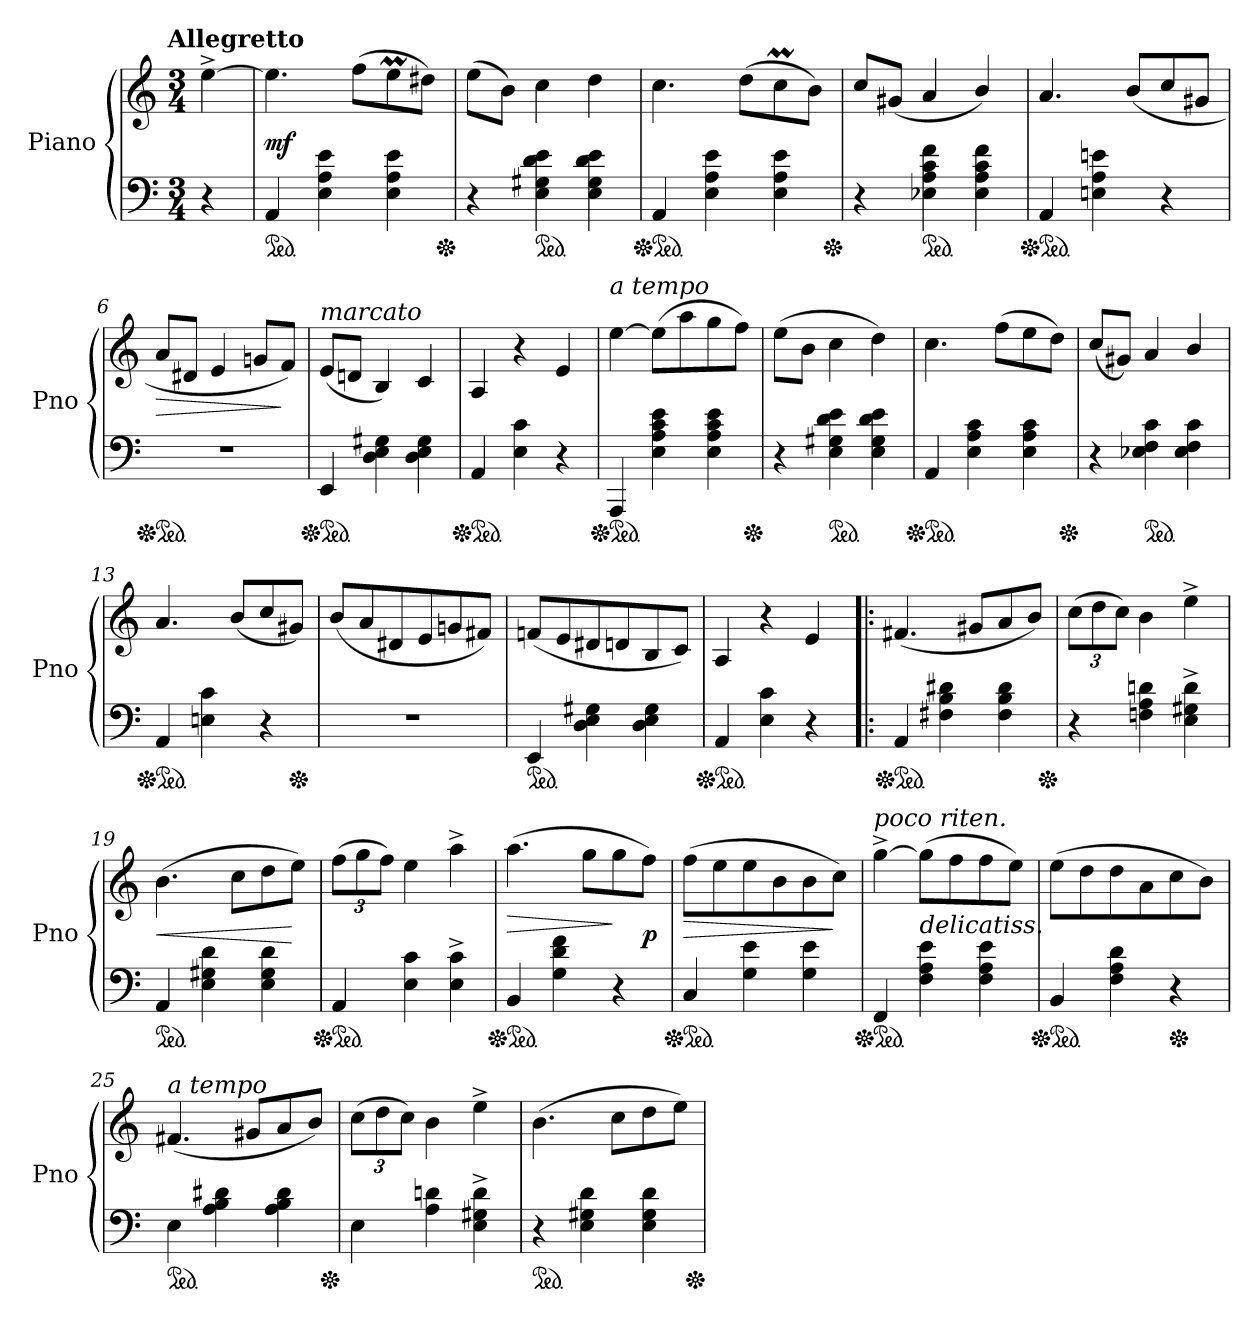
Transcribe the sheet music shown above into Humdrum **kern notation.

**kern	**kern	**dynam
*part1	*part1	*part1
*staff2	*staff1	*staff1/2
*I"Piano	*	*
*I'Pno	*	*
*clefF4	*clefG2	*
*k[]	*k[]	*
*a:	*a:	*
!!LO:TX:omd:t=Allegretto
*M3/4	*M3/4	*
*MM138	*MM138	*
=	=	=
4r	[4ee^	.
=1	=1	=1
*ped	*	*
4AA	4.ee]	mf
4E 4A 4e	.	.
.	(8ffL	.
4E 4A 4e	8eem	.
.	8dd#XJ)	.
*Xped	*	*
=2	=2	=2
4r	(8eeL	.
.	8bJ)	.
*ped	*	*
4E 4G#X 4d 4e	4cc	.
4E 4G# 4d 4e	4dd	.
=3	=3	=3
*Xped	*	*
*ped	*	*
4AA	4.cc	.
4E 4A 4e	.	.
.	(8ddL	.
4E 4A 4e	8ccM	.
.	8bJ)	.
*Xped	*	*
=4	=4	=4
4r	8ccL	.
.	(8g#XJ	.
*ped	*	*
4E-X 4A 4c 4f	4a	.
4E- 4A 4c 4f	4b/)	.
=5	=5	=5
*Xped	*	*
*ped	*	*
4AA	4.a	.
4En 4A 4en	.	.
.	(8bL	.
4r	8cc	.
.	8g#XJ	.
=6	=6	=6
*Xped	*	*
*ped	*	*
2.r	8aL	>
.	8d#XJ	.
.	4e	.
.	8gnL	.
.	8fJ)	]
=7	=7	=7
!	!LO:TX:a:i:t=marcato	!
!LO:TX:a:i:t=riten.	!	!
*Xped	*	*
*ped	*	*
4EE	(8eL	.
.	8dnJ	.
4D 4E 4G#X	4B)	.
4D 4E 4G#	4c	.
=8	=8	=8
*Xped	*	*
*ped	*	*
4AA	4A	.
4E 4c	4r	.
4r	4e	.
=9	=9	=9
!	!LO:TX:a:i:t=a tempo	!
*Xped	*	*
*ped	*	*
4AAA	[4ee	.
4E 4A 4c 4e	(8eeL]	.
.	8aa	.
4E 4A 4c 4e	8gg	.
.	8ffJ)	.
*Xped	*	*
=10	=10	=10
4r	(8eeL	.
.	8bJ	.
*ped	*	*
4E 4G#X 4d 4e	4cc	.
4E 4G# 4d 4e	4dd)	.
=11	=11	=11
*Xped	*	*
*ped	*	*
4AA	4.cc	.
4E 4A 4c	.	.
.	(8ffL	.
4E 4A 4c	8ee	.
.	8ddJ)	.
*Xped	*	*
=12	=12	=12
4r	(8ccL	.
.	8g#XJ)	.
*ped	*	*
4E-X 4F 4c	4a	.
4E- 4F 4c	4b/	.
=13	=13	=13
*Xped	*	*
*ped	*	*
4AA	4.a	.
4En 4c	.	.
.	(8bL	.
4r	8cc	.
*Xped	*	*
.	8g#XJ)	.
=14	=14	=14
2.r	(8bL	.
.	8a	.
.	8d#X	.
.	8e	.
.	8gn	.
.	8f#XJ)	.
=15	=15	=15
*ped	*	*
4EE	(8fnL	.
.	8e	.
4D 4E 4G#X	8d#X	.
.	8dn	.
4D 4E 4G#	8B	.
.	8cJ)	.
=16	=16	=16
*Xped	*	*
*ped	*	*
4AA	4A	.
4E 4c	4r	.
4r	4e	.
=17!|:	=17!|:	=17!|:
*Xped	*	*
*ped	*	*
4AA	(4.f#X	.
4F#X 4B 4d#X	.	.
.	8g#XL	.
4F# 4B 4d#	8a	.
.	8bJ)	.
*Xped	*	*
=18	=18	=18
4r	(12ccL	.
.	12dd	.
.	12ccJ)	.
4Fn 4A 4dn	4b	.
4E^ 4G#X^ 4d^	4ee^	.
=19	=19	=19
*ped	*	*
4AA	(4.b	<
4E 4G#X 4d	.	.
.	8ccL	.
4E 4G# 4d	8dd	.
.	8eeJ)	[
=20	=20	=20
*Xped	*	*
*ped	*	*
4AA	(12ffL	.
.	12gg	.
.	12ffJ)	.
4E 4c	4ee	.
4E^ 4c^	4aa^	.
=21	=21	=21
*Xped	*	*
*ped	*	*
4BB	(4.aa	>
4G 4d 4f	.	.
.	8ggL	.
4r	8gg	]
.	8ffJ)	p
=22	=22	=22
*Xped	*	*
*ped	*	*
4C	(8ffL	>
.	8ee	.
4G 4e	8ee	.
.	8b	.
4G 4e	8b	.
.	8ccJ)	]
=23	=23	=23
!	!LO:TX:a:i:t=poco riten.	!
*Xped	*	*
*ped	*	*
4FF	[4gg^	.
!LO:TX:a:i:t=delicatiss.	!	!
4F 4A 4e	(8ggL]	.
.	8ff	.
4F 4A 4e	8ff	.
.	8eeJ)	.
=24	=24	=24
*Xped	*	*
*ped	*	*
4BB	(8eeL	.
.	8dd	.
4F 4A 4d	8dd	.
.	8a	.
*Xped	*	*
4r	8cc	.
.	8bJ)	.
=25	=25	=25
!	!LO:TX:a:i:t=a tempo	!
*ped	*	*
4E	(4.f#X	.
4A 4B 4d#X	.	.
.	8g#XL	.
4A 4B 4d#	8a	.
.	8bJ)	.
*Xped	*	*
=26	=26	=26
4E	(12ccL	.
.	12dd	.
.	12ccJ)	.
4A 4dn	4b	.
4E^ 4G#X^ 4d^	4ee^	.
=27	=27	=27
*ped	*	*
4r	(4.b	.
4E 4G#X 4d	.	.
.	8ccL	.
4E 4G# 4d	8dd	.
.	8eeJ)	.
*Xped	*	*
=	=	=
*-	*-	*-
